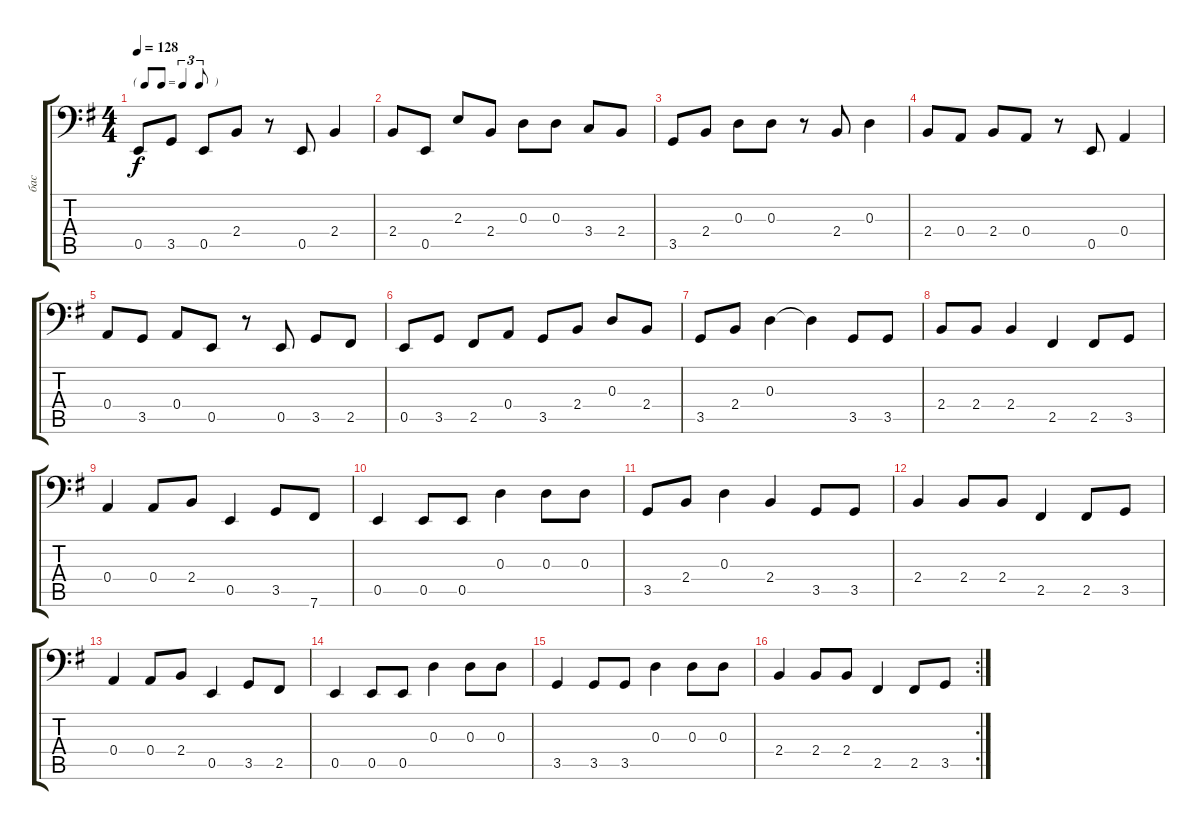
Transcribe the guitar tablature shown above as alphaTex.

\track ("бас" "бас") {instrument electricbasspick}
\staff {score tabs}
\tuning (C3 G2 D2 A1 E1 B0) {hide}
\ts (4 4)
\tf triplet8th
\tempo 128
\clef f4
\ks eminor
0.5.8{dy f} 3.5.8 0.5.8 2.4.8 r.8 0.5.8 2.4.4 |
2.4.8 0.5.8 2.3.8 2.4.8 0.3.8 0.3.8 3.4.8 2.4.8 |
3.5.8 2.4.8 0.3.8 0.3.8 r.8 2.4.8 0.3.4 |
2.4.8 0.4.8 2.4.8 0.4.8 r.8 0.5.8 0.4.4 |
0.4.8 3.5.8 0.4.8 0.5.8 r.8 0.5.8 3.5.8 2.5.8 |
0.5.8 3.5.8 2.5.8 0.4.8 3.5.8 2.4.8 0.3.8 2.4.8 |
3.5.8 2.4.8 0.3.4 0.3{t}.4 3.5.8 3.5.8 |
2.4.8 2.4.8 2.4.4 2.5.4 2.5.8 3.5.8 |
0.4.4 0.4.8 2.4.8 0.5.4 3.5.8 7.6.8 |
0.5.4 0.5.8 0.5.8 0.3.4 0.3.8 0.3.8 |
3.5.8 2.4.8 0.3.4 2.4.4 3.5.8 3.5.8 |
2.4.4 2.4.8 2.4.8 2.5.4 2.5.8 3.5.8 |
0.4.4 0.4.8 2.4.8 0.5.4 3.5.8 2.5.8 |
0.5.4 0.5.8 0.5.8 0.3.4 0.3.8 0.3.8 |
3.5.4 3.5.8 3.5.8 0.3.4 0.3.8 0.3.8 |
\rc 2
2.4.4 2.4.8 2.4.8 2.5.4 2.5.8 3.5.8
